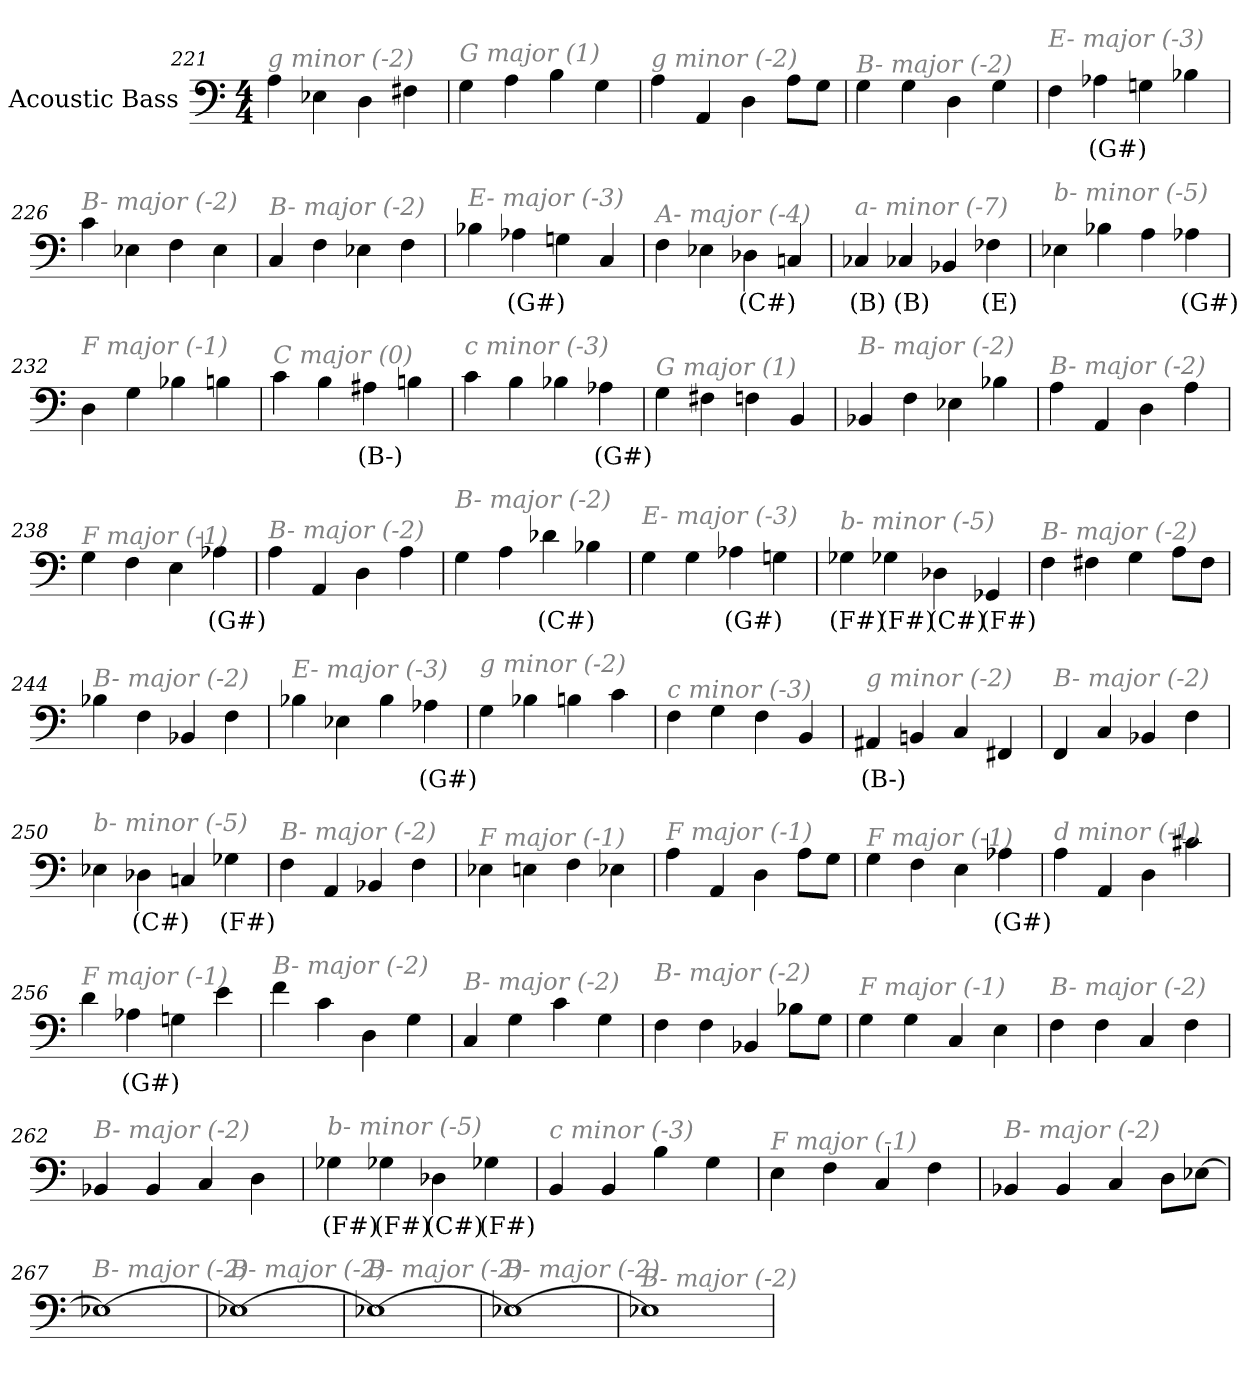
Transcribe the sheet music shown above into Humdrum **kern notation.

**kern	**text
*part1	*part1
*staff1	*staff1
*I"Acoustic Bass	*
*clefF4	*
*ITrd7c12	*
*k[]	*
*C:	*
*M4/4	*
=221	=221
!LO:TX:i:color=#808080:t=g minor (-2)	!
4AA	.
4EE-X	.
4DD	.
4FF#X	.
=222	=222
!LO:TX:i:color=#808080:t=G major (1)	!
4GG	.
4AA	.
4BB	.
4GG	.
=223	=223
!LO:TX:i:color=#808080:t=g minor (-2)	!
4AA	.
4AAA	.
4DD	.
8AAL	.
8GGJ	.
=224	=224
!LO:TX:i:color=#808080:t=B- major (-2)	!
4GG	.
4GG	.
4DD	.
4GG	.
=225	=225
!LO:TX:i:color=#808080:t=E- major (-3)	!
4FF	.
4AA-Xi	(G#)
4GGn	.
4BB-X	.
=226	=226
!LO:TX:i:color=#808080:t=B- major (-2)	!
4C	.
4EE-X	.
4FF	.
4EE-	.
=227	=227
!LO:TX:i:color=#808080:t=B- major (-2)	!
4CC	.
4FF	.
4EE-X	.
4FF	.
=228	=228
!LO:TX:i:color=#808080:t=E- major (-3)	!
4BB-X	.
4AA-Xi	(G#)
4GGn	.
4CC	.
=229	=229
!LO:TX:i:color=#808080:t=A- major (-4)	!
4FF	.
4EE-X	.
4DD-Xi	(C#)
4CCn	.
=230	=230
!LO:TX:i:color=#808080:t=a- minor (-7)	!
4CC-Xi	(B)
4CC-Xi	(B)
4BBB-X	.
4FF-Xi	(E)
=231	=231
!LO:TX:i:color=#808080:t=b- minor (-5)	!
4EE-X	.
4BB-X	.
4AA	.
4AA-Xi	(G#)
=232	=232
!LO:TX:i:color=#808080:t=F major (-1)	!
4DD	.
4GG	.
4BB-X	.
4BBn	.
=233	=233
!LO:TX:i:color=#808080:t=C major (0)	!
4C	.
4BB	.
4AA#Xi	(B-)
4BBn	.
=234	=234
!LO:TX:i:color=#808080:t=c minor (-3)	!
4C	.
4BB	.
4BB-X	.
4AA-Xi	(G#)
=235	=235
!LO:TX:i:color=#808080:t=G major (1)	!
4GG	.
4FF#X	.
4FFn	.
4BBB	.
=236	=236
!LO:TX:i:color=#808080:t=B- major (-2)	!
4BBB-X	.
4FF	.
4EE-X	.
4BB-X	.
=237	=237
!LO:TX:i:color=#808080:t=B- major (-2)	!
4AA	.
4AAA	.
4DD	.
4AA	.
=238	=238
!LO:TX:i:color=#808080:t=F major (-1)	!
4GG	.
4FF	.
4EE	.
4AA-Xi	(G#)
=239	=239
!LO:TX:i:color=#808080:t=B- major (-2)	!
4AA	.
4AAA	.
4DD	.
4AA	.
=240	=240
!LO:TX:i:color=#808080:t=B- major (-2)	!
4GG	.
4AA	.
4D-Xi	(C#)
4BB-X	.
=241	=241
!LO:TX:i:color=#808080:t=E- major (-3)	!
4GG	.
4GG	.
4AA-Xi	(G#)
4GGn	.
=242	=242
!LO:TX:i:color=#808080:t=b- minor (-5)	!
4GG-Xi	(F#)
4GG-Xi	(F#)
4DD-Xi	(C#)
4GGG-Xi	(F#)
=243	=243
!LO:TX:i:color=#808080:t=B- major (-2)	!
4FF	.
4FF#X	.
4GG	.
8AAL	.
8FF#J	.
=244	=244
!LO:TX:i:color=#808080:t=B- major (-2)	!
4BB-X	.
4FF	.
4BBB-X	.
4FF	.
=245	=245
!LO:TX:i:color=#808080:t=E- major (-3)	!
4BB-X	.
4EE-X	.
4BB-	.
4AA-Xi	(G#)
=246	=246
!LO:TX:i:color=#808080:t=g minor (-2)	!
4GG	.
4BB-X	.
4BBn	.
4C	.
=247	=247
!LO:TX:i:color=#808080:t=c minor (-3)	!
4FF	.
4GG	.
4FF	.
4BBB	.
=248	=248
!LO:TX:i:color=#808080:t=g minor (-2)	!
4AAA#Xj	(B-)
4BBBn	.
4CC	.
4FFF#X	.
=249	=249
!LO:TX:i:color=#808080:t=B- major (-2)	!
4FFF	.
4CC	.
4BBB-X	.
4FF	.
=250	=250
!LO:TX:i:color=#808080:t=b- minor (-5)	!
4EE-X	.
4DD-Xi	(C#)
4CCn	.
4GG-Xi	(F#)
=251	=251
!LO:TX:i:color=#808080:t=B- major (-2)	!
4FF	.
4AAA	.
4BBB-X	.
4FF	.
=252	=252
!LO:TX:i:color=#808080:t=F major (-1)	!
4EE-X	.
4EEn	.
4FF	.
4EE-X	.
=253	=253
!LO:TX:i:color=#808080:t=F major (-1)	!
4AA	.
4AAA	.
4DD	.
8AAL	.
8GGJ	.
=254	=254
!LO:TX:i:color=#808080:t=F major (-1)	!
4GG	.
4FF	.
4EE	.
4AA-Xi	(G#)
=255	=255
!LO:TX:i:color=#808080:t=d minor (-1)	!
4AA	.
4AAA	.
4DD	.
4C#X	.
=256	=256
!LO:TX:i:color=#808080:t=F major (-1)	!
4D	.
4AA-Xi	(G#)
4GGn	.
4E	.
=257	=257
!LO:TX:i:color=#808080:t=B- major (-2)	!
4F	.
4C	.
4DD	.
4GG	.
=258	=258
!LO:TX:i:color=#808080:t=B- major (-2)	!
4CC	.
4GG	.
4C	.
4GG	.
=259	=259
!LO:TX:i:color=#808080:t=B- major (-2)	!
4FF	.
4FF	.
4BBB-X	.
8BB-XL	.
8GGJ	.
=260	=260
!LO:TX:i:color=#808080:t=F major (-1)	!
4GG	.
4GG	.
4CC	.
4EE	.
=261	=261
!LO:TX:i:color=#808080:t=B- major (-2)	!
4FF	.
4FF	.
4CC	.
4FF	.
=262	=262
!LO:TX:i:color=#808080:t=B- major (-2)	!
4BBB-X	.
4BBB-	.
4CC	.
4DD	.
=263	=263
!LO:TX:i:color=#808080:t=b- minor (-5)	!
4GG-Xi	(F#)
4GG-Xi	(F#)
4DD-Xi	(C#)
4GG-Xi	(F#)
=264	=264
!LO:TX:i:color=#808080:t=c minor (-3)	!
4BBB	.
4BBB	.
4BB	.
4GG	.
=265	=265
!LO:TX:i:color=#808080:t=F major (-1)	!
4EE	.
4FF	.
4CC	.
4FF	.
=266	=266
!LO:TX:i:color=#808080:t=B- major (-2)	!
4BBB-X	.
4BBB-	.
4CC	.
8DDL	.
[8EE-XJ	.
=267	=267
!LO:TX:i:color=#808080:t=B- major (-2)	!
1EE-X_	.
=268	=268
!LO:TX:i:color=#808080:t=B- major (-2)	!
1EE-X_	.
=269	=269
!LO:TX:i:color=#808080:t=B- major (-2)	!
1EE-X_	.
=270	=270
!LO:TX:i:color=#808080:t=B- major (-2)	!
1EE-X_	.
=271	=271
!LO:TX:i:color=#808080:t=B- major (-2)	!
1EE-X]	.
=	=
*-	*-
